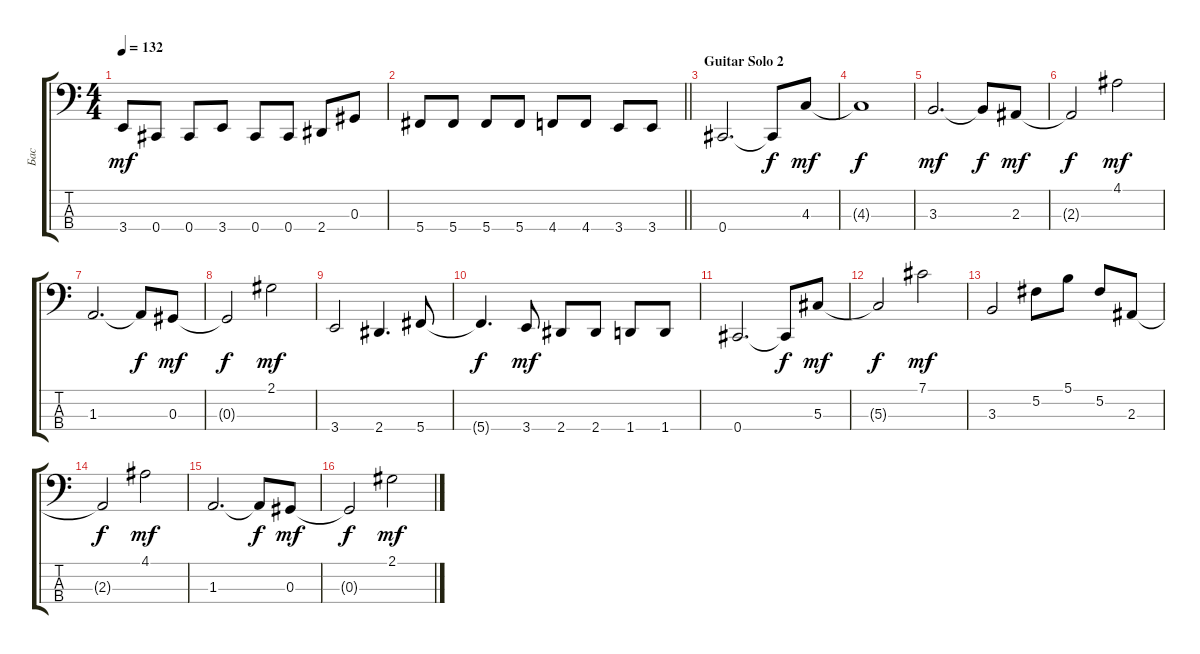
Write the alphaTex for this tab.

\track ("Бас" "Бас") {instrument electricbassfinger}
\staff {score tabs}
\tuning (Gb2 Db2 Ab1 Db1) {hide}
\ts (4 4)
\tempo 132
\clef f4
\ks c
3.4.8{dy mf} 0.4.8 0.4.8 3.4.8 0.4.8 0.4.8 2.4.8 0.3.8 |
\barLineRight lightlight
5.4.8 5.4.8 5.4.8 5.4.8 4.4.8 4.4.8 3.4.8 3.4.8 |
\section ("" "Guitar Solo 2")
0.4.2{d} 0.4{t}.8{dy f} 4.3.8{dy mf} |
4.3{t}.1{dy f} |
3.3.2{d dy mf} 3.3{t}.8{dy f} 2.3.8{dy mf} |
2.3{t}.2{dy f} 4.1.2{dy mf} |
1.3.2{d} 1.3{t}.8{dy f} 0.3.8{dy mf} |
0.3{t}.2{dy f} 2.1.2{dy mf} |
3.4.2 2.4.4{d} 5.4.8 |
5.4{t}.4{d dy f} 3.4.8{dy mf} 2.4.8 2.4.8 1.4.8 1.4.8 |
0.4.2{d} 0.4{t}.8{dy f} 5.3.8{dy mf} |
5.3{t}.2{dy f} 7.1.2{dy mf} |
3.3.2 5.2.8 5.1.8 5.2.8 2.3.8 |
2.3{t}.2{dy f} 4.1.2{dy mf} |
1.3.2{d} 1.3{t}.8{dy f} 0.3.8{dy mf} |
0.3{t}.2{dy f} 2.1.2{dy mf}
